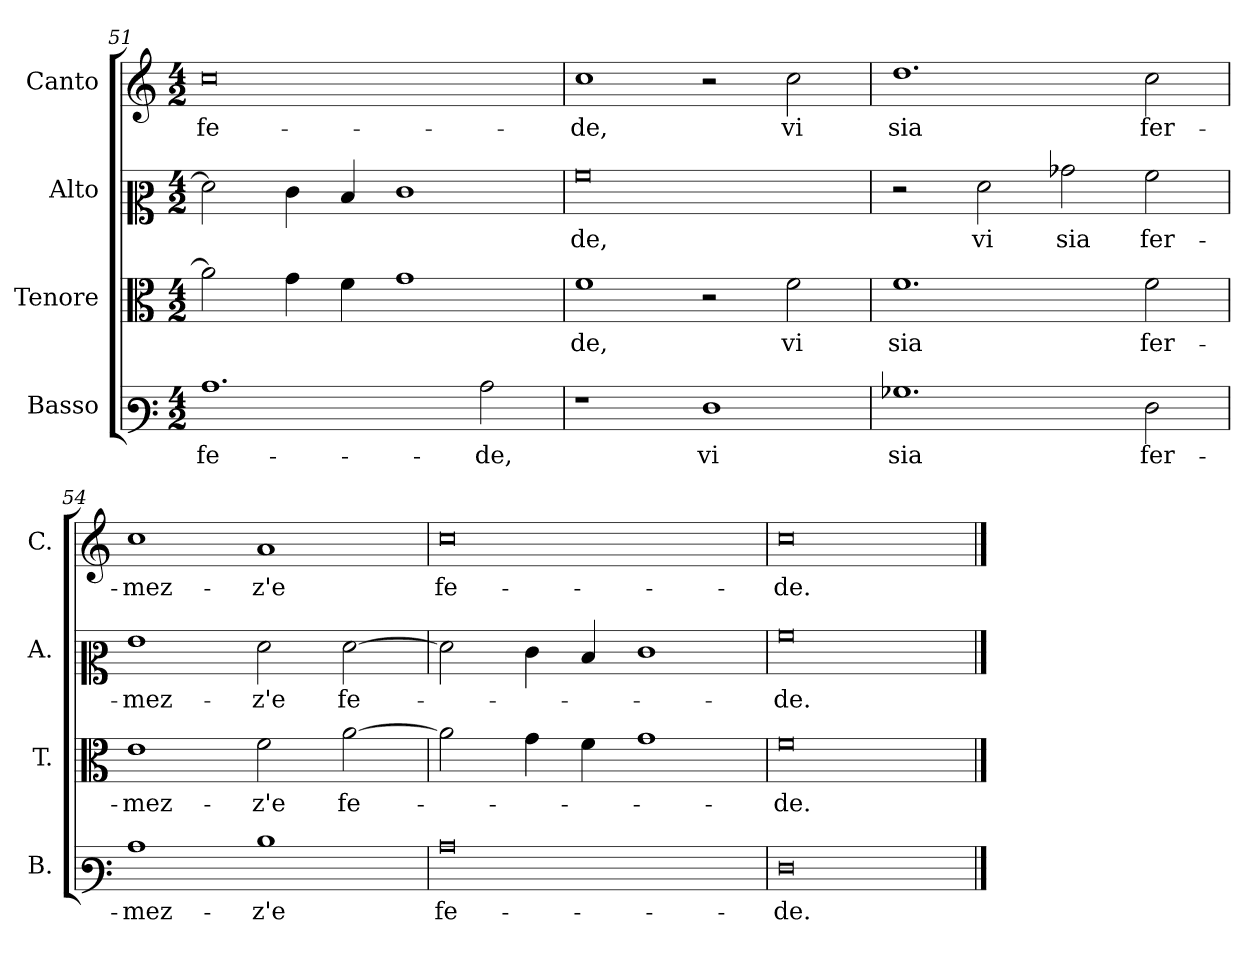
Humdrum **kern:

**kern	**text	**kern	**text	**kern	**text	**kern	**text
*part4	*part4	*part3	*part3	*part2	*part2	*part1	*part1
*staff4	*staff4	*staff3	*staff3	*staff2	*staff2	*staff1	*staff1
*I"Basso	*	*I"Tenore	*	*I"Alto	*	*I"Canto	*
*I'B.	*	*I'T.	*	*I'A.	*	*I'C.	*
*clefF3	*	*clefC3	*	*clefC2	*	*clefG2	*
*k[]	*	*k[]	*	*k[]	*	*k[]	*
*M4/2	*	*M4/2	*	*M4/2	*	*M4/2	*
=51	=51	=51	=51	=51	=51	=51	=51
1.c	fe-	2a\]	.	2f\]	.	0cc	fe-
.	.	4g\	.	4e\	.	.	.
.	.	4f\	.	4d/	.	.	.
.	.	1g	.	1e	.	.	.
2c\	-de,	.	.	.	.	.	.
=52	=52	=52	=52	=52	=52	=52	=52
1r	.	1f	-de,	0a	-de,	1cc	-de,
1F	vi	2r	.	.	.	2r	.
.	.	2f\	vi	.	.	2cc\	vi
=53	=53	=53	=53	=53	=53	=53	=53
1.B-X	sia	1.f	sia	2r	.	1.dd	sia
.	.	.	.	2f\	vi	.	.
.	.	.	.	2b-X\	sia	.	.
2F\	fer-	2f\	fer-	2a\	fer-	2cc\	fer-
=54	=54	=54	=54	=54	=54	=54	=54
1c	-mez-	1e	-mez-	1g	-mez-	1cc	-mez-
1d	-z'e	2f\	-z'e	2f\	-z'e	1a	-z'e
.	.	[2a\	fe-	[2f\	fe-	.	.
=55	=55	=55	=55	=55	=55	=55	=55
0c	fe-	2a\]	.	2f\]	.	0cc	fe-
.	.	4g\	.	4e\	.	.	.
.	.	4f\	.	4d/	.	.	.
.	.	1g	.	1e	.	.	.
=56	=56	=56	=56	=56	=56	=56	=56
0F	-de.	0f	-de.	0a	-de.	0cc	-de.
==	==	==	==	==	==	==	==
*-	*-	*-	*-	*-	*-	*-	*-
